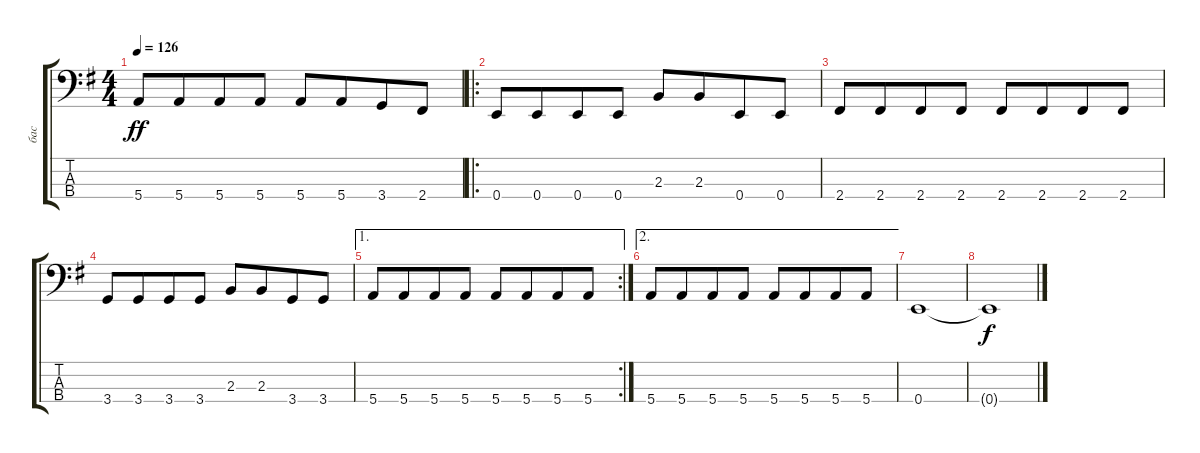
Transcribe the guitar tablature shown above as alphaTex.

\track ("бас" "бас") {instrument electricbasspick}
\staff {score tabs}
\tuning (G2 D2 A1 E1) {hide}
\ts (4 4)
\tempo 126
\clef f4
\ks eminor
5.4.8{dy ff} 5.4.8{beam merge} 5.4.8 5.4.8 5.4.8 5.4.8{beam merge} 3.4.8 2.4.8 |
\ro
0.4.8 0.4.8{beam merge} 0.4.8 0.4.8 2.3.8 2.3.8{beam merge} 0.4.8 0.4.8 |
2.4.8 2.4.8{beam merge} 2.4.8 2.4.8 2.4.8 2.4.8{beam merge} 2.4.8 2.4.8 |
3.4.8 3.4.8{beam merge} 3.4.8 3.4.8 2.3.8 2.3.8{beam merge} 3.4.8 3.4.8 |
\ae 1
\rc 2
5.4.8 5.4.8{beam merge} 5.4.8 5.4.8 5.4.8 5.4.8{beam merge} 5.4.8 5.4.8 |
\ae 2
5.4.8 5.4.8{beam merge} 5.4.8 5.4.8 5.4.8 5.4.8{beam merge} 5.4.8 5.4.8 |
0.4.1 |
0.4{t}.1{dy f}
